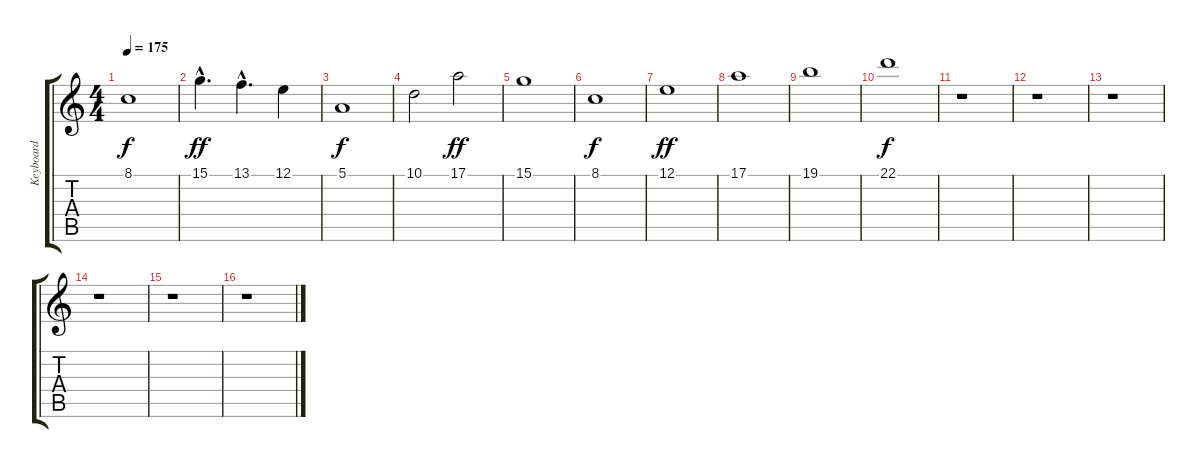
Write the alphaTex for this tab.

\track ("Keyboard" "Keyboard") {instrument stringensemble1}
\staff {score tabs}
\tuning (E4 B3 G3 D3 A2 E2) {hide}
\ts (4 4)
\tempo 175
\clef g2
\ks c
8.1.1{dy f} |
15.1{hac}.4{d dy ff} 13.1{hac}.4{d} 12.1.4 |
5.1.1{dy f} |
10.1.2 17.1.2{dy ff} |
15.1.1 |
8.1.1{dy f} |
12.1.1{dy ff} |
17.1.1 |
19.1.1 |
22.1.1{dy f} |
r.1 |
r.1 |
r.1 |
r.1 |
r.1 |
r.1
